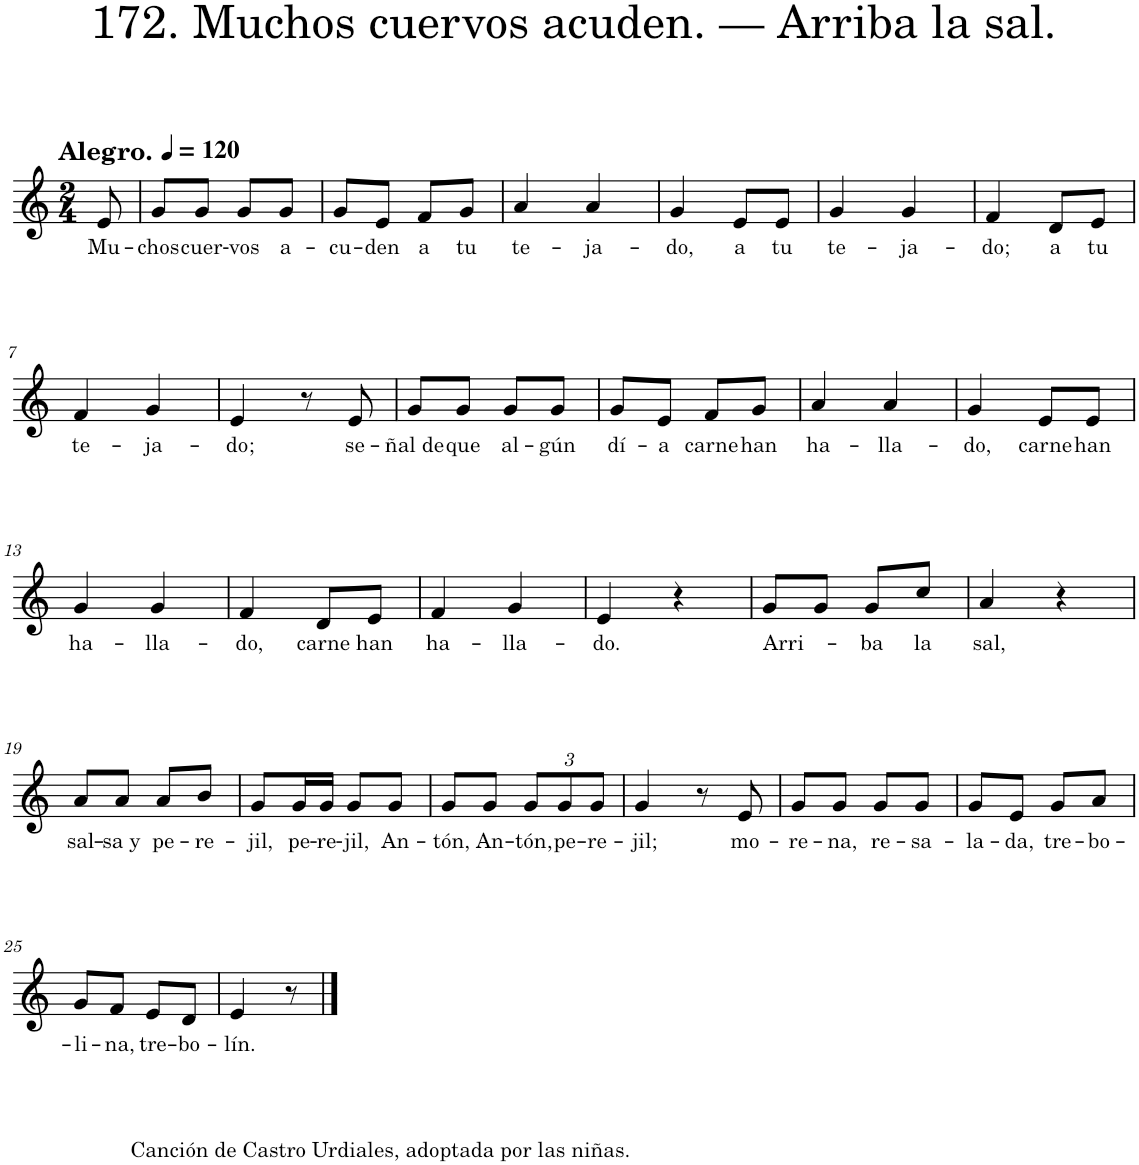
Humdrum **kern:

**kern	**text
*part1	*part1
*staff1	*staff1
*I"Piano	*
*I'Pno.	*
*clefG2	*
*k[]	*
*M2/4	*
*MM120	*
=	=
!LO:TX:a:B:t=Alegro.	!
!	!LO:LY:b
8e/	Mu-
=1	=1
!	!LO:LY:b
8g/L	-chos
!	!LO:LY:b
8g/J	cuer-
!	!LO:LY:b
8g/L	-vos
!	!LO:LY:b
8g/J	a-
=2	=2
!	!LO:LY:b
8g/L	-cu-
!	!LO:LY:b
8e/J	-den
!	!LO:LY:b
8f/L	a
!	!LO:LY:b
8g/J	tu
=3	=3
!	!LO:LY:b
4a/	te-
!	!LO:LY:b
4a/	-ja-
=4	=4
!	!LO:LY:b
4g/	-do,
!	!LO:LY:b
8e/L	a
!	!LO:LY:b
8e/J	tu
=5	=5
!	!LO:LY:b
4g/	te-
!	!LO:LY:b
4g/	-ja-
=6	=6
!	!LO:LY:b
4f/	-do;
!	!LO:LY:b
8d/L	a
!	!LO:LY:b
8e/J	tu
!!LO:LB:g=z
=7	=7
!	!LO:LY:b
4f/	te-
!	!LO:LY:b
4g/	-ja-
=8	=8
!	!LO:LY:b
4e/	-do;
8r	.
!	!LO:LY:b
8e/	se-
=9	=9
!	!LO:LY:b
8g/L	-ñal de
!	!LO:LY:b
8g/J	que
!	!LO:LY:b
8g/L	al-
!	!LO:LY:b
8g/J	-gún
=10	=10
!	!LO:LY:b
8g/L	dí-
!	!LO:LY:b
8e/J	-a
!	!LO:LY:b
8f/L	carne
!	!LO:LY:b
8g/J	han
=11	=11
!	!LO:LY:b
4a/	ha-
!	!LO:LY:b
4a/	-lla-
=12	=12
!	!LO:LY:b
4g/	-do,
!	!LO:LY:b
8e/L	carne
!	!LO:LY:b
8e/J	han
!!LO:LB:g=z
=13	=13
!	!LO:LY:b
4g/	ha-
!	!LO:LY:b
4g/	-lla-
=14	=14
!	!LO:LY:b
4f/	-do,
!	!LO:LY:b
8d/L	carne
!	!LO:LY:b
8e/J	han
=15	=15
!	!LO:LY:b
4f/	ha-
!	!LO:LY:b
4g/	-lla-
=16	=16
!	!LO:LY:b
4e/	-do.
4r	.
=17	=17
!	!LO:LY:b
8g/L	Arri-
8g/J	.
!	!LO:LY:b
8g/L	ba
!	!LO:LY:b
8cc/J	la
=18	=18
!	!LO:LY:b
4a/	sal,
4r	.
!!LO:LB:g=z
=19	=19
!	!LO:LY:b
8a/L	sal-
!	!LO:LY:b
8a/J	-sa y
!	!LO:LY:b
8a/L	pe-
!	!LO:LY:b
8b/J	-re-
=20	=20
!	!LO:LY:b
8g/L	-jil,
!	!LO:LY:b
16g/L	pe-
!	!LO:LY:b
16g/JJ	-re-
!	!LO:LY:b
8g/L	-jil,
!	!LO:LY:b
8g/J	An-
=21	=21
!	!LO:LY:b
8g/L	-tón,
!	!LO:LY:b
8g/J	An-
*Xbrackettup	*
!	!LO:LY:b
12g/L	-tón,
!	!LO:LY:b
12g/	pe-
!	!LO:LY:b
12g/J	-re-
=22	=22
!	!LO:LY:b
4g/	-jil;
8r	.
!	!LO:LY:b
8e/	mo-
=23	=23
!	!LO:LY:b
8g/L	-re-
!	!LO:LY:b
8g/J	-na,
!	!LO:LY:b
8g/L	re-
!	!LO:LY:b
8g/J	-sa-
=24	=24
!	!LO:LY:b
8g/L	-la-
!	!LO:LY:b
8e/J	-da,
!	!LO:LY:b
8g/L	tre-
!	!LO:LY:b
8a/J	-bo-
!!LO:LB:g=z
=25	=25
!	!LO:LY:b
8g/L	-li-
!	!LO:LY:b
8f/J	-na,
!	!LO:LY:b
8e/L	tre-
!	!LO:LY:b
8d/J	-bo-
=26	=26
!	!LO:LY:b
4e/	-lín.
8r	.
==	==
*-	*-
